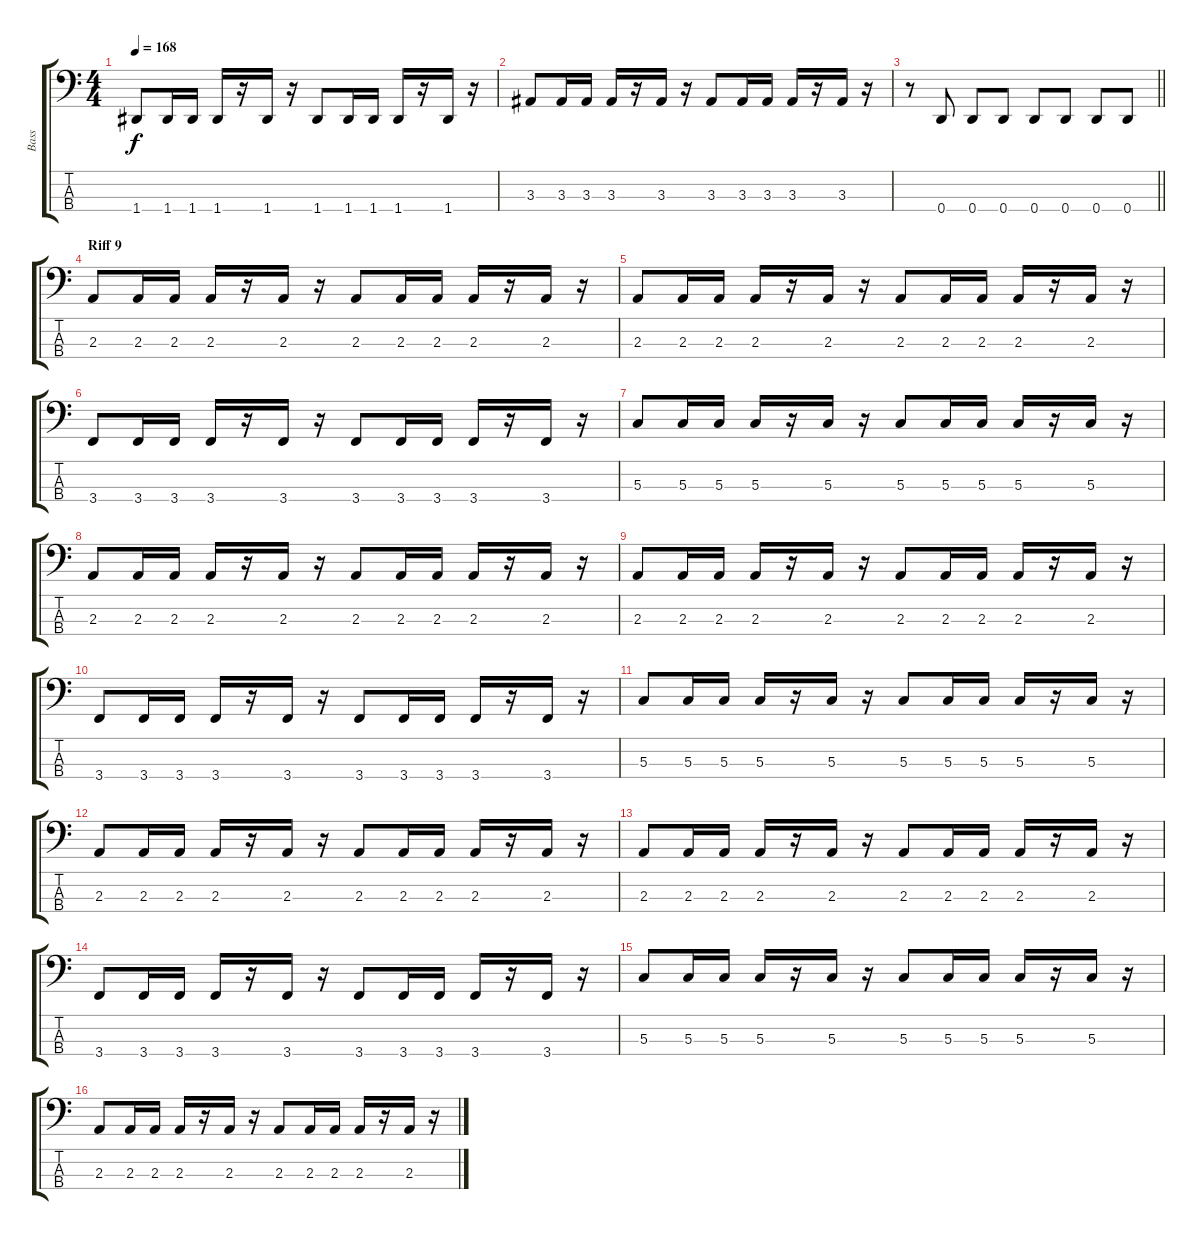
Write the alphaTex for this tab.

\track ("Bass" "Bass") {instrument slapbass2}
\staff {score tabs}
\tuning (F2 C2 G1 D1) {hide}
\ts (4 4)
\tempo 168
\clef f4
\ks c
1.4.8{dy f} 1.4.16 1.4.16 1.4.16 r.16 1.4.16 r.16 1.4.8 1.4.16 1.4.16 1.4.16 r.16 1.4.16 r.16 |
3.3.8 3.3.16 3.3.16 3.3.16 r.16 3.3.16 r.16 3.3.8 3.3.16 3.3.16 3.3.16 r.16 3.3.16 r.16 |
\barLineRight lightlight
r.8 0.4.8 0.4.8 0.4.8 0.4.8 0.4.8 0.4.8 0.4.8 |
\section ("" "Riff 9")
2.3.8 2.3.16 2.3.16 2.3.16 r.16 2.3.16 r.16 2.3.8 2.3.16 2.3.16 2.3.16 r.16 2.3.16 r.16 |
2.3.8 2.3.16 2.3.16 2.3.16 r.16 2.3.16 r.16 2.3.8 2.3.16 2.3.16 2.3.16 r.16 2.3.16 r.16 |
3.4.8 3.4.16 3.4.16 3.4.16 r.16 3.4.16 r.16 3.4.8 3.4.16 3.4.16 3.4.16 r.16 3.4.16 r.16 |
5.3.8 5.3.16 5.3.16 5.3.16 r.16 5.3.16 r.16 5.3.8 5.3.16 5.3.16 5.3.16 r.16 5.3.16 r.16 |
2.3.8 2.3.16 2.3.16 2.3.16 r.16 2.3.16 r.16 2.3.8 2.3.16 2.3.16 2.3.16 r.16 2.3.16 r.16 |
2.3.8 2.3.16 2.3.16 2.3.16 r.16 2.3.16 r.16 2.3.8 2.3.16 2.3.16 2.3.16 r.16 2.3.16 r.16 |
3.4.8 3.4.16 3.4.16 3.4.16 r.16 3.4.16 r.16 3.4.8 3.4.16 3.4.16 3.4.16 r.16 3.4.16 r.16 |
5.3.8 5.3.16 5.3.16 5.3.16 r.16 5.3.16 r.16 5.3.8 5.3.16 5.3.16 5.3.16 r.16 5.3.16 r.16 |
2.3.8 2.3.16 2.3.16 2.3.16 r.16 2.3.16 r.16 2.3.8 2.3.16 2.3.16 2.3.16 r.16 2.3.16 r.16 |
2.3.8 2.3.16 2.3.16 2.3.16 r.16 2.3.16 r.16 2.3.8 2.3.16 2.3.16 2.3.16 r.16 2.3.16 r.16 |
3.4.8 3.4.16 3.4.16 3.4.16 r.16 3.4.16 r.16 3.4.8 3.4.16 3.4.16 3.4.16 r.16 3.4.16 r.16 |
5.3.8 5.3.16 5.3.16 5.3.16 r.16 5.3.16 r.16 5.3.8 5.3.16 5.3.16 5.3.16 r.16 5.3.16 r.16 |
2.3.8 2.3.16 2.3.16 2.3.16 r.16 2.3.16 r.16 2.3.8 2.3.16 2.3.16 2.3.16 r.16 2.3.16 r.16
